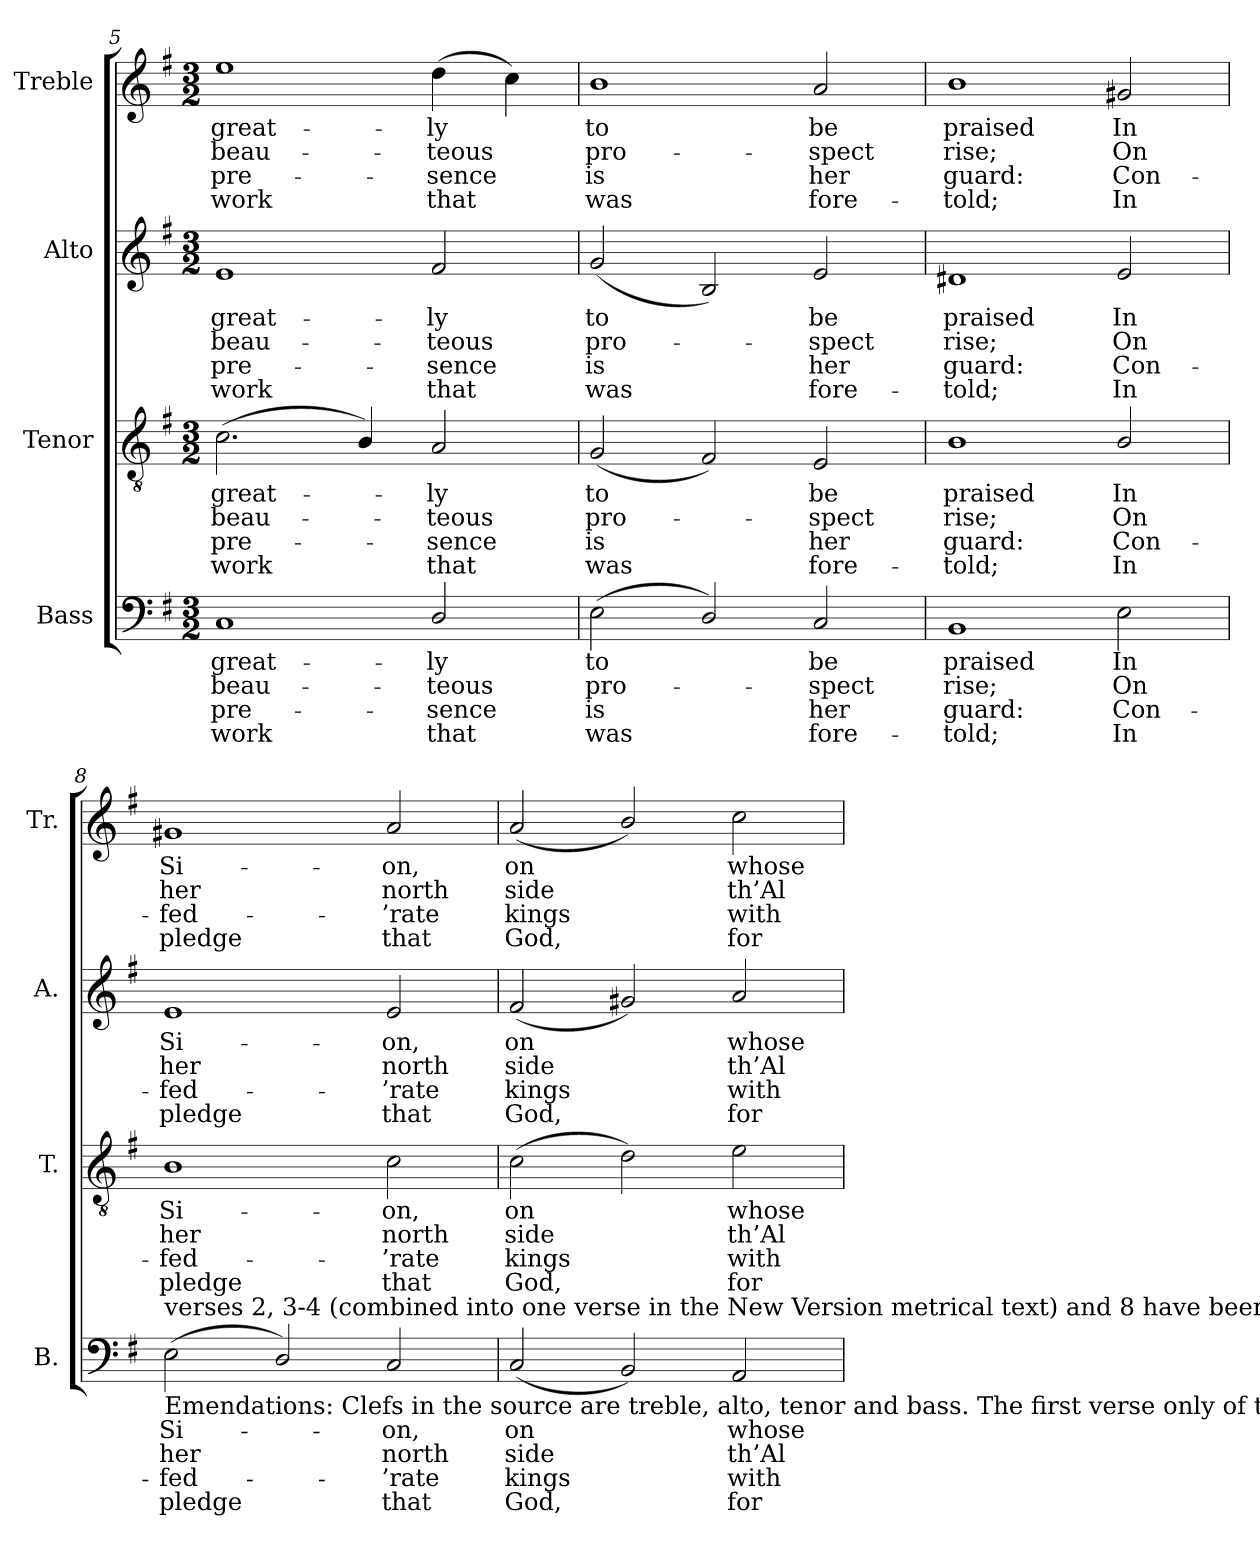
**kern	**text	**text	**text	**text	**kern	**text	**text	**text	**text	**kern	**text	**text	**text	**text	**kern	**text	**text	**text	**text
*part4	*part4	*part4	*part4	*part4	*part3	*part3	*part3	*part3	*part3	*part2	*part2	*part2	*part2	*part2	*part1	*part1	*part1	*part1	*part1
*staff4	*staff4	*staff4	*staff4	*staff4	*staff3	*staff3	*staff3	*staff3	*staff3	*staff2	*staff2	*staff2	*staff2	*staff2	*staff1	*staff1	*staff1	*staff1	*staff1
*I"Bass	*	*	*	*	*I"Tenor	*	*	*	*	*I"Alto	*	*	*	*	*I"Treble	*	*	*	*
*I'B.	*	*	*	*	*I'T.	*	*	*	*	*I'A.	*	*	*	*	*I'Tr.	*	*	*	*
*clefF4	*	*	*	*	*clefGv2	*	*	*	*	*clefG2	*	*	*	*	*clefG2	*	*	*	*
*	*	*	*	*	*ITrd7c12	*	*	*	*	*	*	*	*	*	*	*	*	*	*
*k[f#]	*	*	*	*	*k[f#]	*	*	*	*	*k[f#]	*	*	*	*	*k[f#]	*	*	*	*
*G:	*	*	*	*	*G:	*	*	*	*	*G:	*	*	*	*	*G:	*	*	*	*
*M3/2	*	*	*	*	*M3/2	*	*	*	*	*M3/2	*	*	*	*	*M3/2	*	*	*	*
=5	=5	=5	=5	=5	=5	=5	=5	=5	=5	=5	=5	=5	=5	=5	=5	=5	=5	=5	=5
!	!LO:LY:b:color=#000000	!LO:LY:b:color=#000000	!LO:LY:b:color=#000000	!LO:LY:b:color=#000000	!	!	!	!	!	!	!	!	!	!	!	!	!	!	!
!	!	!	!	!	!	!LO:LY:b:color=#000000	!LO:LY:b:color=#000000	!LO:LY:b:color=#000000	!LO:LY:b:color=#000000	!	!	!	!	!	!	!	!	!	!
!	!	!	!	!	!	!	!	!	!	!	!LO:LY:b:color=#000000	!LO:LY:b:color=#000000	!LO:LY:b:color=#000000	!LO:LY:b:color=#000000	!	!	!	!	!
!	!	!	!	!	!	!	!	!	!	!	!	!	!	!	!	!LO:LY:b:color=#000000	!LO:LY:b:color=#000000	!LO:LY:b:color=#000000	!LO:LY:b:color=#000000
1Ci	great-	beau-	pre-	-work	(2.Ci\	great-	beau-	pre-	-work	1ei	great-	beau-	pre-	-work	1eei	great-	beau-	pre-	-work
.	.	.	.	.	4BBi/)	.	.	.	.	.	.	.	.	.	.	.	.	.	.
!	!LO:LY:b:color=#000000	!LO:LY:b:color=#000000	!LO:LY:b:color=#000000	!LO:LY:b:color=#000000	!	!	!	!	!	!	!	!	!	!	!	!	!	!	!
!	!	!	!	!	!	!LO:LY:b:color=#000000	!LO:LY:b:color=#000000	!LO:LY:b:color=#000000	!LO:LY:b:color=#000000	!	!	!	!	!	!	!	!	!	!
!	!	!	!	!	!	!	!	!	!	!	!LO:LY:b:color=#000000	!LO:LY:b:color=#000000	!LO:LY:b:color=#000000	!LO:LY:b:color=#000000	!	!	!	!	!
!	!	!	!	!	!	!	!	!	!	!	!	!	!	!	!	!LO:LY:b:color=#000000	!LO:LY:b:color=#000000	!LO:LY:b:color=#000000	!LO:LY:b:color=#000000
2Di/	-ly	-teous	sence	that	2AAi/	-ly	-teous	sence	that	2f#i/	-ly	-teous	sence	that	(4ddi\	-ly	-teous	sence	that
.	.	.	.	.	.	.	.	.	.	.	.	.	.	.	4cci\)	.	.	.	.
=6	=6	=6	=6	=6	=6	=6	=6	=6	=6	=6	=6	=6	=6	=6	=6	=6	=6	=6	=6
!	!LO:LY:b:color=#000000	!LO:LY:b:color=#000000	!LO:LY:b:color=#000000	!LO:LY:b:color=#000000	!	!	!	!	!	!	!	!	!	!	!	!	!	!	!
!	!	!	!	!	!	!LO:LY:b:color=#000000	!LO:LY:b:color=#000000	!LO:LY:b:color=#000000	!LO:LY:b:color=#000000	!	!	!	!	!	!	!	!	!	!
!	!	!	!	!	!	!	!	!	!	!	!LO:LY:b:color=#000000	!LO:LY:b:color=#000000	!LO:LY:b:color=#000000	!LO:LY:b:color=#000000	!	!	!	!	!
!	!	!	!	!	!	!	!	!	!	!	!	!	!	!	!	!LO:LY:b:color=#000000	!LO:LY:b:color=#000000	!LO:LY:b:color=#000000	!LO:LY:b:color=#000000
(2Ei\	to	pro-	is	was	(2GGi/	to	pro-	is	was	(2gi/	to	pro-	is	was	1bi	to	pro-	is	was
2Di/)	.	.	.	.	2FF#i/)	.	.	.	.	2Bi/)	.	.	.	.	.	.	.	.	.
!	!LO:LY:b:color=#000000	!LO:LY:b:color=#000000	!LO:LY:b:color=#000000	!LO:LY:b:color=#000000	!	!	!	!	!	!	!	!	!	!	!	!	!	!	!
!	!	!	!	!	!	!LO:LY:b:color=#000000	!LO:LY:b:color=#000000	!LO:LY:b:color=#000000	!LO:LY:b:color=#000000	!	!	!	!	!	!	!	!	!	!
!	!	!	!	!	!	!	!	!	!	!	!LO:LY:b:color=#000000	!LO:LY:b:color=#000000	!LO:LY:b:color=#000000	!LO:LY:b:color=#000000	!	!	!	!	!
!	!	!	!	!	!	!	!	!	!	!	!	!	!	!	!	!LO:LY:b:color=#000000	!LO:LY:b:color=#000000	!LO:LY:b:color=#000000	!LO:LY:b:color=#000000
2Ci/	be	-spect	her	fore-	2EEi/	be	-spect	her	fore-	2ei/	be	-spect	her	fore-	2ai/	be	-spect	her	fore-
=7	=7	=7	=7	=7	=7	=7	=7	=7	=7	=7	=7	=7	=7	=7	=7	=7	=7	=7	=7
!	!LO:LY:b:color=#000000	!LO:LY:b:color=#000000	!LO:LY:b:color=#000000	!LO:LY:b:color=#000000	!	!	!	!	!	!	!	!	!	!	!	!	!	!	!
!	!	!	!	!	!	!LO:LY:b:color=#000000	!LO:LY:b:color=#000000	!LO:LY:b:color=#000000	!LO:LY:b:color=#000000	!	!	!	!	!	!	!	!	!	!
!	!	!	!	!	!	!	!	!	!	!	!LO:LY:b:color=#000000	!LO:LY:b:color=#000000	!LO:LY:b:color=#000000	!LO:LY:b:color=#000000	!	!	!	!	!
!	!	!	!	!	!	!	!	!	!	!	!	!	!	!	!	!LO:LY:b:color=#000000	!LO:LY:b:color=#000000	!LO:LY:b:color=#000000	!LO:LY:b:color=#000000
1BBi	praised	rise;	-guard:	told;	1BBi	praised	rise;	-guard:	told;	1d#Xi	praised	rise;	-guard:	told;	1bi	praised	rise;	-guard:	told;
!	!LO:LY:b:color=#000000	!LO:LY:b:color=#000000	!LO:LY:b:color=#000000	!LO:LY:b:color=#000000	!	!	!	!	!	!	!	!	!	!	!	!	!	!	!
!	!	!	!	!	!	!LO:LY:b:color=#000000	!LO:LY:b:color=#000000	!LO:LY:b:color=#000000	!LO:LY:b:color=#000000	!	!	!	!	!	!	!	!	!	!
!	!	!	!	!	!	!	!	!	!	!	!LO:LY:b:color=#000000	!LO:LY:b:color=#000000	!LO:LY:b:color=#000000	!LO:LY:b:color=#000000	!	!	!	!	!
!	!	!	!	!	!	!	!	!	!	!	!	!	!	!	!	!LO:LY:b:color=#000000	!LO:LY:b:color=#000000	!LO:LY:b:color=#000000	!LO:LY:b:color=#000000
2Ei\	In	On	Con-	-In	2BBi/	In	On	Con-	-In	2ei/	In	On	Con-	-In	2g#Xi/	In	On	Con-	-In
!!LO:LB:g=z
=8	=8	=8	=8	=8	=8	=8	=8	=8	=8	=8	=8	=8	=8	=8	=8	=8	=8	=8	=8
!	!LO:LY:b:color=#000000	!LO:LY:b:color=#000000	!LO:LY:b:color=#000000	!LO:LY:b:color=#000000	!	!	!	!	!	!	!	!	!	!	!	!	!	!	!
!	!	!	!	!	!	!LO:LY:b:color=#000000	!LO:LY:b:color=#000000	!LO:LY:b:color=#000000	!LO:LY:b:color=#000000	!	!	!	!	!	!	!	!	!	!
!	!	!	!	!	!	!	!	!	!	!	!LO:LY:b:color=#000000	!LO:LY:b:color=#000000	!LO:LY:b:color=#000000	!LO:LY:b:color=#000000	!	!	!	!	!
!LO:TX:b:t=Emendations&colon; Clefs in the source are treble, alto, tenor and bass. The first verse only of the text is given in the source&colon;	!	!	!	!	!	!	!	!	!	!	!	!	!	!	!	!	!	!	!
!LO:TX:t=verses 2, 3-4 (combined into one verse in the New Version metrical text) and 8 have been added editorially.	!	!	!	!	!	!	!	!	!	!	!	!	!	!	!	!	!	!	!
!	!	!	!	!	!	!	!	!	!	!	!	!	!	!	!	!LO:LY:b:color=#000000	!LO:LY:b:color=#000000	!LO:LY:b:color=#000000	!LO:LY:b:color=#000000
(2Ei\	Si-	her	fed-	-pledge	1BBi	Si-	her	fed-	-pledge	1ei	Si-	her	fed-	-pledge	1g#Xi	Si-	her	fed-	-pledge
2Di/)	.	.	.	.	.	.	.	.	.	.	.	.	.	.	.	.	.	.	.
!	!LO:LY:b:color=#000000	!LO:LY:b:color=#000000	!LO:LY:b:color=#000000	!LO:LY:b:color=#000000	!	!	!	!	!	!	!	!	!	!	!	!	!	!	!
!	!	!	!	!	!	!LO:LY:b:color=#000000	!LO:LY:b:color=#000000	!LO:LY:b:color=#000000	!LO:LY:b:color=#000000	!	!	!	!	!	!	!	!	!	!
!	!	!	!	!	!	!	!	!	!	!	!LO:LY:b:color=#000000	!LO:LY:b:color=#000000	!LO:LY:b:color=#000000	!LO:LY:b:color=#000000	!	!	!	!	!
!	!	!	!	!	!	!	!	!	!	!	!	!	!	!	!	!LO:LY:b:color=#000000	!LO:LY:b:color=#000000	!LO:LY:b:color=#000000	!LO:LY:b:color=#000000
2Ci/	-on,	north	’rate	that	2Ci\	-on,	north	’rate	that	2ei/	-on,	north	’rate	that	2ai/	-on,	north	’rate	that
=9	=9	=9	=9	=9	=9	=9	=9	=9	=9	=9	=9	=9	=9	=9	=9	=9	=9	=9	=9
!	!LO:LY:b:color=#000000	!LO:LY:b:color=#000000	!LO:LY:b:color=#000000	!LO:LY:b:color=#000000	!	!	!	!	!	!	!	!	!	!	!	!	!	!	!
!	!	!	!	!	!	!LO:LY:b:color=#000000	!LO:LY:b:color=#000000	!LO:LY:b:color=#000000	!LO:LY:b:color=#000000	!	!	!	!	!	!	!	!	!	!
!	!	!	!	!	!	!	!	!	!	!	!LO:LY:b:color=#000000	!LO:LY:b:color=#000000	!LO:LY:b:color=#000000	!LO:LY:b:color=#000000	!	!	!	!	!
!	!	!	!	!	!	!	!	!	!	!	!	!	!	!	!	!LO:LY:b:color=#000000	!LO:LY:b:color=#000000	!LO:LY:b:color=#000000	!LO:LY:b:color=#000000
(2Ci/	on	side	kings	God,	(2Ci\	on	side	kings	God,	(2f#i/	on	side	kings	God,	(2ai/	on	side	kings	God,
2BBi/)	.	.	.	.	2Di\)	.	.	.	.	2g#Xi/)	.	.	.	.	2bi/)	.	.	.	.
!	!LO:LY:b:color=#000000	!LO:LY:b:color=#000000	!LO:LY:b:color=#000000	!LO:LY:b:color=#000000	!	!	!	!	!	!	!	!	!	!	!	!	!	!	!
!	!	!	!	!	!	!LO:LY:b:color=#000000	!LO:LY:b:color=#000000	!LO:LY:b:color=#000000	!LO:LY:b:color=#000000	!	!	!	!	!	!	!	!	!	!
!	!	!	!	!	!	!	!	!	!	!	!LO:LY:b:color=#000000	!LO:LY:b:color=#000000	!LO:LY:b:color=#000000	!LO:LY:b:color=#000000	!	!	!	!	!
!	!	!	!	!	!	!	!	!	!	!	!	!	!	!	!	!LO:LY:b:color=#000000	!LO:LY:b:color=#000000	!LO:LY:b:color=#000000	!LO:LY:b:color=#000000
2AAi/	whose	th’Al-	with-	-for	2Ei\	whose	th’Al-	with-	-for	2ai/	whose	th’Al-	with-	-for	2cci\	whose	th’Al-	with-	-for
=	=	=	=	=	=	=	=	=	=	=	=	=	=	=	=	=	=	=	=
*-	*-	*-	*-	*-	*-	*-	*-	*-	*-	*-	*-	*-	*-	*-	*-	*-	*-	*-	*-
